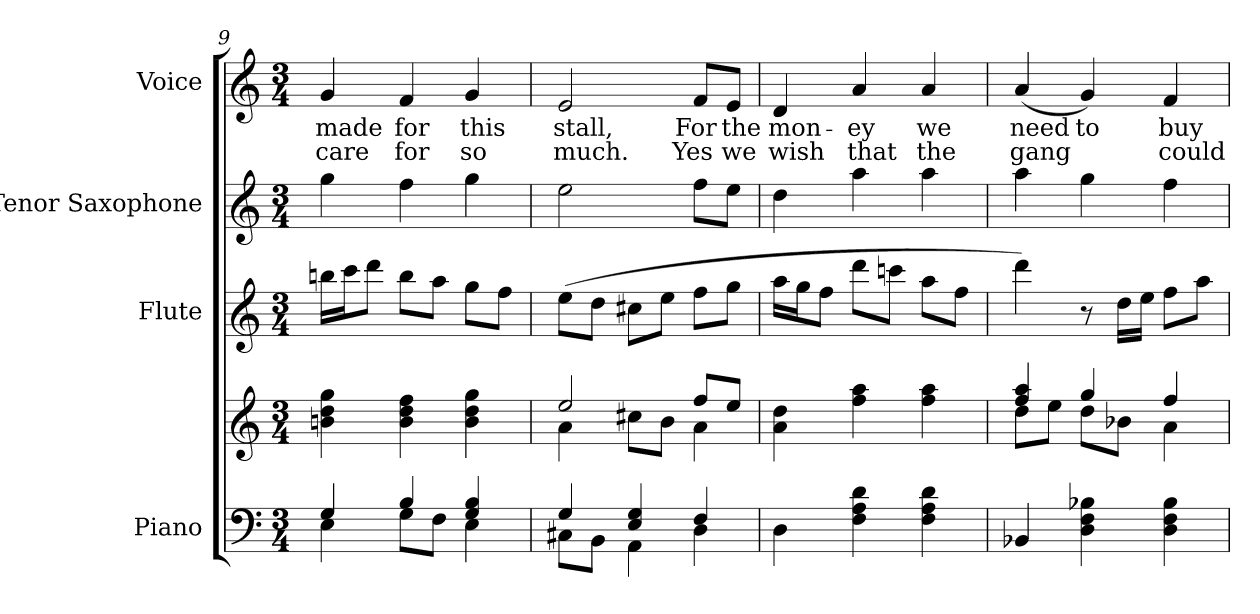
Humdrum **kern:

**kern	**kern	**kern	**kern	**kern	**text	**text
*part4	*part4	*part3	*part2	*part1	*part1	*part1
*staff5	*staff4	*staff3	*staff2	*staff1	*staff1	*staff1
*I"Piano	*	*I"Flute	*I"Tenor Saxophone	*I"Voice	*	*
*I'Pno.	*	*I'Fl.	*I'Ten. Sax.	*I'Voice	*	*
*clefF4	*clefG2	*clefG2	*clefG2	*clefG2	*	*
*	*	*	*ITrd8c14	*	*	*
*k[]	*k[]	*k[]	*k[]	*k[]	*	*
*C:	*C:	*C:	*C:	*C:	*	*
*M3/4	*M3/4	*M3/4	*M3/4	*M3/4	*	*
=9	=9	=9	=9	=9	=9	=9
*^	*	*	*	*	*	*
!	!	!	!	!	!	!LO:LY:b:color=#000000	!LO:LY:b:color=#000000
4Gi/	4Ei\	4bni\ 4ddi 4ggi	16bbni\LL	4gi\	4gi/	made	care
.	.	.	16ccci\J	.	.	.	.
.	.	.	8dddi\J	.	.	.	.
!	!	!	!	!	!	!LO:LY:b:color=#000000	!LO:LY:b:color=#000000
4Bi/	8Gi\L	4bi\ 4ddi 4ffi	8bbi\L	4fi\	4fi/	for	for
.	8Fi\J	.	8aai\J	.	.	.	.
!	!	!	!	!	!	!LO:LY:b:color=#000000	!LO:LY:b:color=#000000
4Gi/ 4Bi	4Ei\	4bi\ 4ddi 4ggi	8ggi\L	4gi\	4gi/	this	so
.	.	.	8ffi\J	.	.	.	.
=10	=10	=10	=10	=10	=10	=10	=10
*	*	*^	*	*	*	*	*
!	!	!	!	!	!	!	!LO:LY:b:color=#000000	!LO:LY:b:color=#000000
4Gi/	8C#Xi\L	2eei/	4ai\	(8eei\L	2ei\	2ei/	stall,	much.
.	8BBi\J	.	.	8ddi\J	.	.	.	.
4Ei/ 4Gi	4AAi\	.	8cc#Xi\L	8cc#Xi\L	.	.	.	.
.	.	.	8bi\J	8eei\J	.	.	.	.
!	!	!	!	!	!	!	!LO:LY:b:color=#000000	!LO:LY:b:color=#000000
4Fi/	4Di\	8ffi/L	4ai\	8ffi\L	8fi\L	8fi/L	For	Yes
!	!	!	!	!	!	!	!LO:LY:b:color=#000000	!LO:LY:b:color=#000000
.	.	8eei/J	.	8ggi\J	8ei\J	8ei/J	the	we
*v	*v	*	*	*	*	*	*	*
*	*v	*v	*	*	*	*	*
!!LO:PB:g=z
=11	=11	=11	=11	=11	=11	=11
*	*	*^	*	*	*	*
!	!	!	!	!	!	!LO:LY:b:color=#000000	!LO:LY:b:color=#000000
4Di\	4ai\ 4ddi	16aai\LL	4ryy	4di\	4di/	mon-	wish
.	.	16ggi\J	.	.	.	.	.
.	.	8ffi\J	.	.	.	.	.
!	!	!	!	!	!	!LO:LY:b:color=#000000	!LO:LY:b:color=#000000
4Fi\ 4Ai 4di	4ffi\ 4aai	8dddi\L	2ryy	4ai\	4ai/	-ey	that
.	.	8cccni\J	.	.	.	.	.
!	!	!	!	!	!	!LO:LY:b:color=#000000	!LO:LY:b:color=#000000
4Fi\ 4Ai 4di	4ffi\ 4aai	8aai\L	.	4ai\	4ai/	we	the
.	.	8ffi\J	.	.	.	.	.
*	*	*v	*v	*	*	*	*
=12	=12	=12	=12	=12	=12	=12
*	*^	*	*	*	*	*
!	!	!	!	!	!	!LO:LY:b:color=#000000	!LO:LY:b:color=#000000
4BB-Xi/	4ffi/ 4aai	8ddi\L	4dddi\)	4ai\	(4ai/	need	gang
.	.	8eei\J	.	.	.	.	.
!	!	!	!	!	!	!LO:LY:b:color=#000000	!
4Di\ 4Fi 4B-Xi	4ggi/	8ddi\L	8r	4gi\	4gi/)	to	.
.	.	8b-Xi\J	16ddi\LL	.	.	.	.
.	.	.	16eei\JJ	.	.	.	.
!	!	!	!	!	!	!LO:LY:b:color=#000000	!LO:LY:b:color=#000000
4Di\ 4Fi 4B-i	4ffi/	4ai\	8ffi\L	4fi\	4fi/	buy	could
.	.	.	8aai\J	.	.	.	.
*	*v	*v	*	*	*	*	*
=	=	=	=	=	=	=
*-	*-	*-	*-	*-	*-	*-
